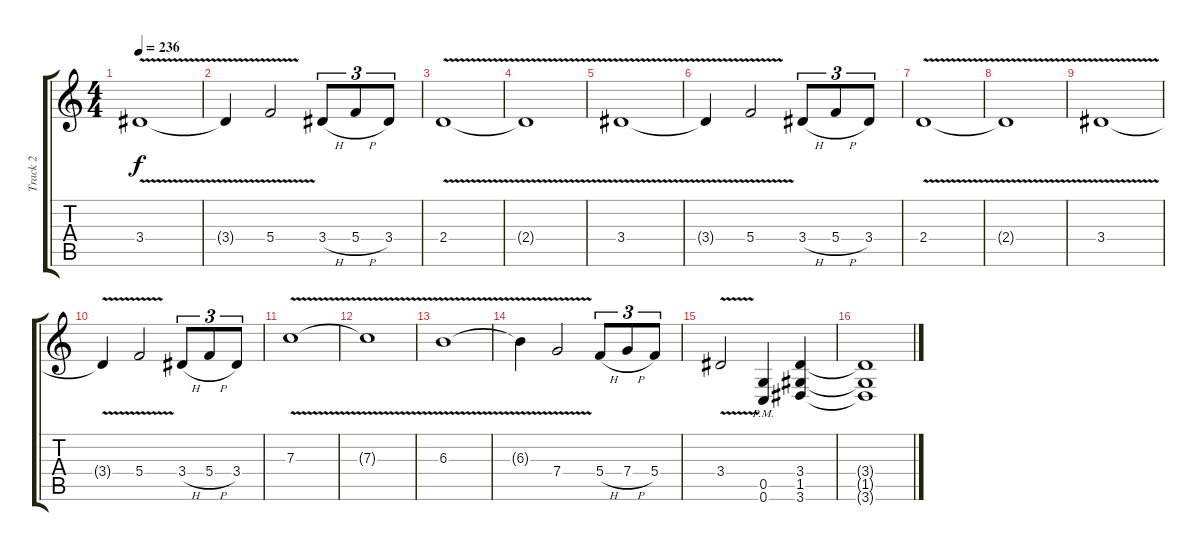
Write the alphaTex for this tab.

\track ("Track 2" "Track 2") {instrument distortionguitar}
\staff {score tabs}
\tuning (D4 A3 F3 C3 G2 C2) {hide}
\ts (4 4)
\tempo 236
\clef g2
\ks c
3.4{v}.1{dy f} |
3.4{t}.4 5.4{v}.2 3.4{h}.8{tu (3 2)} 5.4{h}.8{tu (3 2)} 3.4.8{tu (3 2)} |
2.4{v}.1 |
2.4{t}.1 |
3.4{v}.1 |
3.4{t}.4 5.4{v}.2 3.4{h}.8{tu (3 2)} 5.4{h}.8{tu (3 2)} 3.4.8{tu (3 2)} |
2.4{v}.1 |
2.4{t}.1 |
3.4{v}.1 |
3.4{t}.4 5.4{v}.2 3.4{h}.8{tu (3 2)} 5.4{h}.8{tu (3 2)} 3.4.8{tu (3 2)} |
7.3{v}.1 |
7.3{t}.1 |
6.3{v}.1 |
6.3{t}.4 7.4{v}.2 5.4{h}.8{tu (3 2)} 7.4{h}.8{tu (3 2)} 5.4.8{tu (3 2)} |
3.4{v}.2 (0.5{pm} 0.6{pm}).4 (3.4 1.5 3.6).4 |
(3.4{t} 1.5{t} 3.6{t}).1
